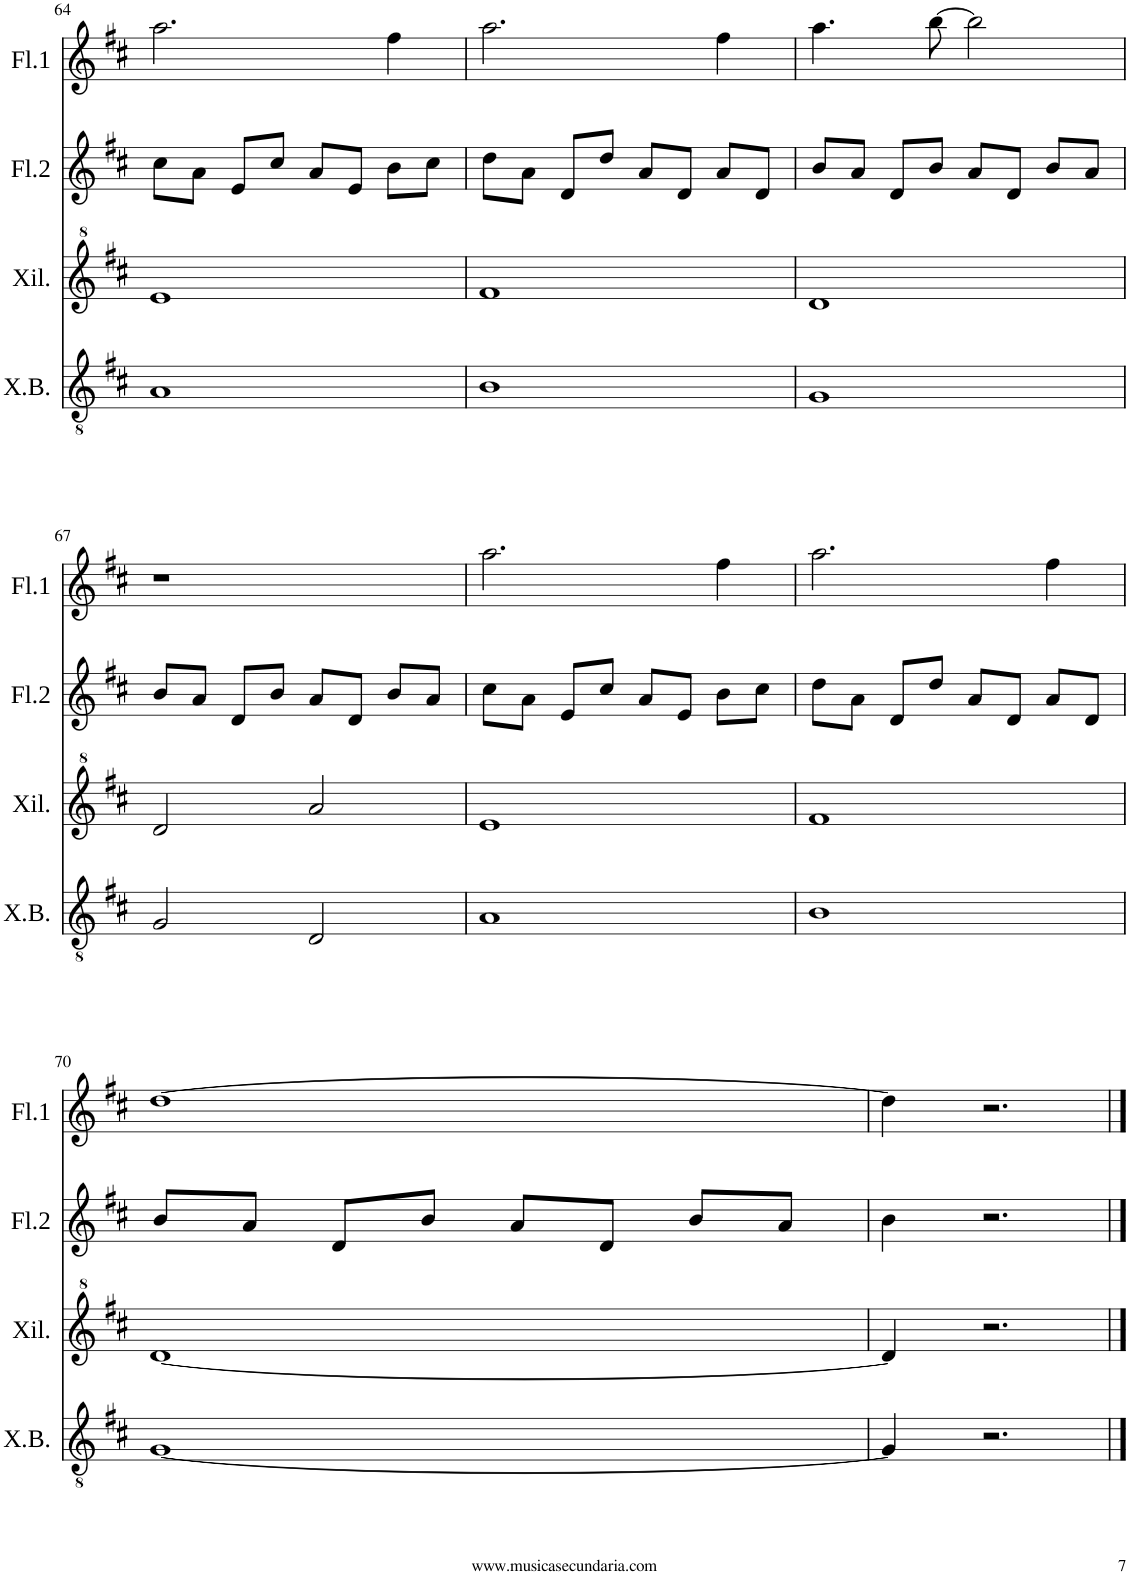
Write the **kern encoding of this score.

**kern	**kern	**kern	**kern
*part4	*part3	*part2	*part1
*staff4	*staff3	*staff2	*staff1
*I"Xil. Bajo	*I"Xilófono	*I"Flauta 2	*I"Flauta 1
*I'X.B.	*I'Xil.	*I'Fl.2	*I'Fl.1
!!LO:PB:g=z
*clefGv2	*clefG^2	*clefG2	*clefG2
*k[f#c#]	*k[f#c#]	*k[f#c#]	*k[f#c#]
*M4/4	*M4/4	*M4/4	*M4/4
=64	=64	=64	=64
1A	1ee	8cc#\L	2.aa\
.	.	8a\J	.
.	.	8e/L	.
.	.	8cc#/J	.
.	.	8a/L	.
.	.	8e/J	.
.	.	8b\L	4ff#\
.	.	8cc#\J	.
=65	=65	=65	=65
1B	1ff#	8dd\L	2.aa\
.	.	8a\J	.
.	.	8d/L	.
.	.	8dd/J	.
.	.	8a/L	.
.	.	8d/J	.
.	.	8a/L	4ff#\
.	.	8d/J	.
=66	=66	=66	=66
1G	1dd	8b/L	4.aa\
.	.	8a/J	.
.	.	8d/L	.
.	.	8b/J	[8bb\
.	.	8a/L	2bb\]
.	.	8d/J	.
.	.	8b/L	.
.	.	8a/J	.
!!LO:LB:g=z
=67	=67	=67	=67
2G/	2dd/	8b/L	1r
.	.	8a/J	.
.	.	8d/L	.
.	.	8b/J	.
2D/	2aa/	8a/L	.
.	.	8d/J	.
.	.	8b/L	.
.	.	8a/J	.
=68	=68	=68	=68
1A	1ee	8cc#\L	2.aa\
.	.	8a\J	.
.	.	8e/L	.
.	.	8cc#/J	.
.	.	8a/L	.
.	.	8e/J	.
.	.	8b\L	4ff#\
.	.	8cc#\J	.
=69	=69	=69	=69
1B	1ff#	8dd\L	2.aa\
.	.	8a\J	.
.	.	8d/L	.
.	.	8dd/J	.
.	.	8a/L	.
.	.	8d/J	.
.	.	8a/L	4ff#\
.	.	8d/J	.
!!LO:LB:g=z
=70	=70	=70	=70
[1G	[1dd	8b/L	[1dd
.	.	8a/J	.
.	.	8d/L	.
.	.	8b/J	.
.	.	8a/L	.
.	.	8d/J	.
.	.	8b/L	.
.	.	8a/J	.
=71	=71	=71	=71
4G/]	4dd/]	4b\	4dd\]
2.r	2.r	2.r	2.r
==	==	==	==
*-	*-	*-	*-
